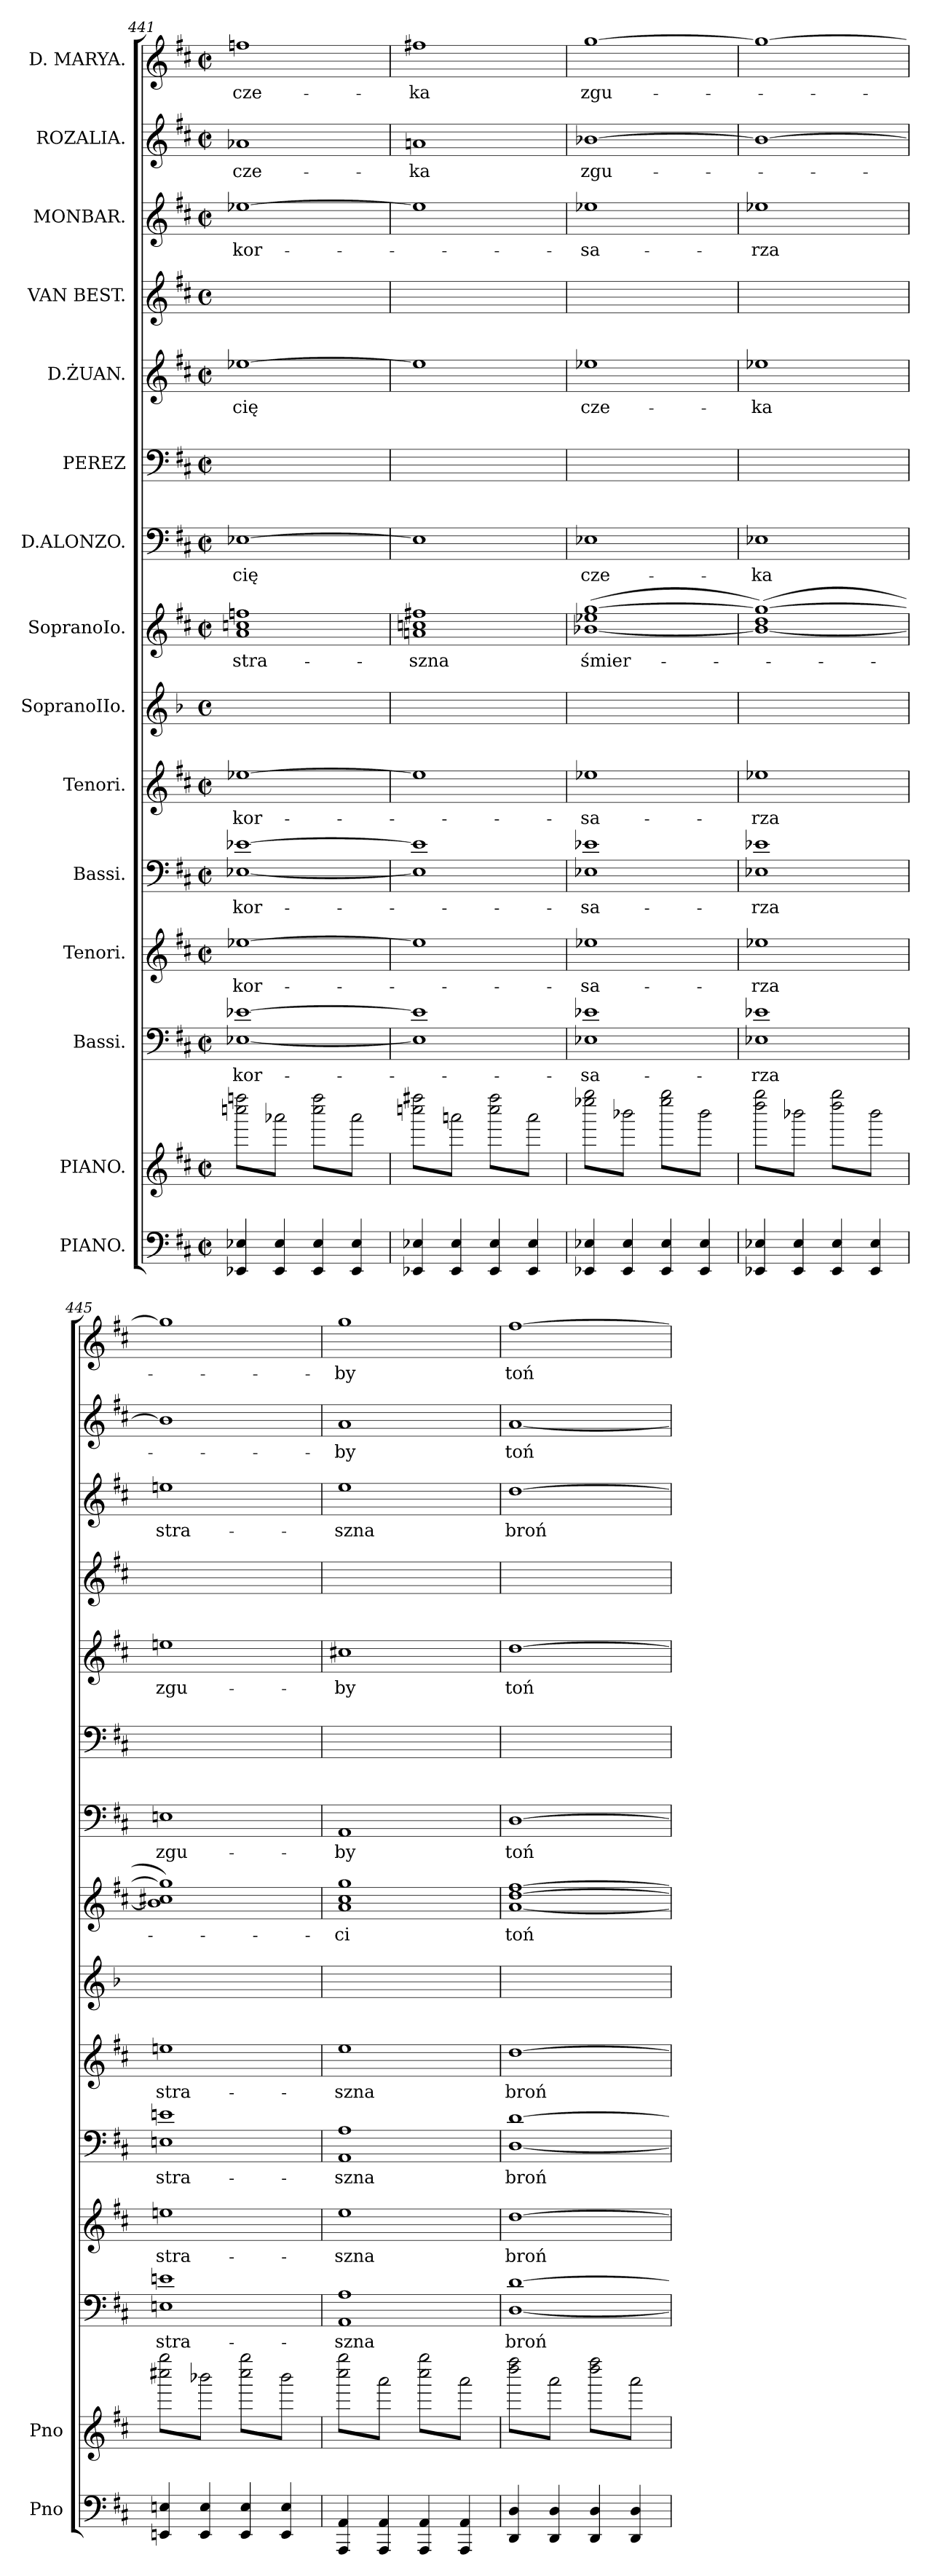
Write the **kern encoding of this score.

**kern	**kern	**kern	**text	**kern	**text	**kern	**text	**kern	**text	**kern	**kern	**text	**kern	**text	**kern	**text	**kern	**text	**kern	**text	**kern	**text	**kern	**text	**kern	**text
*part15	*part14	*part13	*part13	*part12	*part12	*part11	*part11	*part10	*part10	*part9	*part8	*part8	*part7	*part7	*part6	*part6	*part5	*part5	*part4	*part4	*part3	*part3	*part2	*part2	*part1	*part1
*staff15	*staff14	*staff13	*staff13	*staff12	*staff12	*staff11	*staff11	*staff10	*staff10	*staff9	*staff8	*staff8	*staff7	*staff7	*staff6	*staff6	*staff5	*staff5	*staff4	*staff4	*staff3	*staff3	*staff2	*staff2	*staff1	*staff1
*I"PIANO.	*I"PIANO.	*I"Bassi.	*	*I"Tenori.	*	*I"Bassi.	*	*I"Tenori.	*	*I"SopranoIIo.	*I"SopranoIo.	*	*I"D.ALONZO.	*	*I"PEREZ	*	*I"D.ŻUAN.	*	*I"VAN BEST.	*	*I"MONBAR.	*	*I"ROZALIA.	*	*I"D. MARYA.	*
*I'Pno	*I'Pno	*	*	*	*	*	*	*	*	*	*	*	*	*	*	*	*	*	*	*	*	*	*	*	*	*
*clefF4	*clefG2	*clefF4	*	*clefG2	*	*clefF4	*	*clefG2	*	*clefG2	*clefG2	*	*clefF4	*	*clefF4	*	*clefG2	*	*clefG2	*	*clefG2	*	*clefG2	*	*clefG2	*
*	*	*	*	*ITrd8c12	*	*	*	*ITrd8c12	*	*	*	*	*	*	*	*	*ITrd8c12	*	*ITrd8c12	*	*ITrd8c12	*	*	*	*	*
*k[f#c#]	*k[f#c#]	*k[f#c#]	*	*k[f#c#]	*	*k[f#c#]	*	*k[f#c#]	*	*k[b-]	*k[f#c#]	*	*k[f#c#]	*	*k[f#c#]	*	*k[f#c#]	*	*k[f#c#]	*	*k[f#c#]	*	*k[f#c#]	*	*k[f#c#]	*
*M2/2	*M2/2	*M2/2	*	*M2/2	*	*M2/2	*	*M2/2	*	*M4/4	*M2/2	*	*M2/2	*	*M2/2	*	*M2/2	*	*M4/4	*	*M2/2	*	*M2/2	*	*M2/2	*
*met(c|)	*met(c|)	*met(c|)	*	*met(c|)	*	*met(c|)	*	*met(c|)	*	*met(c)	*met(c|)	*	*met(c|)	*	*met(c|)	*	*met(c|)	*	*met(c)	*	*met(c|)	*	*met(c|)	*	*met(c|)	*
=441	=441	=441	=441	=441	=441	=441	=441	=441	=441	=441	=441	=441	=441	=441	=441	=441	=441	=441	=441	=441	=441	=441	=441	=441	=441	=441
*	*tremolo	*	*	*	*	*	*	*	*	*	*	*	*	*	*	*	*	*	*	*	*	*	*	*	*	*
4EE-X/ 4E-X/	8ccccn\ 8ffffn\L	[1E-X [1e-X	kor-	[1e-X	kor-	[1E-X [1e-X	kor-	[1e-X	kor-	1ryy	1a 1ccn 1ffn	stra-	[1E-X	cię	[1e-Xyy	kor-	[1e-X	cię	[1e-Xyy	kor-	[1e-X	kor-	1a-X	cze-	1ffn	cze-
.	8aaa-X\	.	.	.	.	.	.	.	.	.	.	.	.	.	.	.	.	.	.	.	.	.	.	.	.	.
4EE-/ 4E-/	8ccccn\ 8ffffn\	.	.	.	.	.	.	.	.	.	.	.	.	.	.	.	.	.	.	.	.	.	.	.	.	.
.	8aaa-X\J	.	.	.	.	.	.	.	.	.	.	.	.	.	.	.	.	.	.	.	.	.	.	.	.	.
4EE-/ 4E-/	8cccc\ 8ffff\L	.	.	.	.	.	.	.	.	.	.	.	.	.	.	.	.	.	.	.	.	.	.	.	.	.
.	8aaa-\	.	.	.	.	.	.	.	.	.	.	.	.	.	.	.	.	.	.	.	.	.	.	.	.	.
4EE-/ 4E-/	8cccc\ 8ffff\	.	.	.	.	.	.	.	.	.	.	.	.	.	.	.	.	.	.	.	.	.	.	.	.	.
.	8aaa-\J	.	.	.	.	.	.	.	.	.	.	.	.	.	.	.	.	.	.	.	.	.	.	.	.	.
=442	=442	=442	=442	=442	=442	=442	=442	=442	=442	=442	=442	=442	=442	=442	=442	=442	=442	=442	=442	=442	=442	=442	=442	=442	=442	=442
4EE-X/ 4E-X/	8ccccn\ 8ffff#X\L	1E-] 1e-]	.	1e-]	.	1E-] 1e-]	.	1e-]	.	1ryy	1an 1ccn 1ff#X	-szna	1E-]	.	1e-yy]	.	1e-]	.	1e-yy]	.	1e-]	.	1an	-ka	1ff#X	-ka
.	8aaan\	.	.	.	.	.	.	.	.	.	.	.	.	.	.	.	.	.	.	.	.	.	.	.	.	.
4EE-/ 4E-/	8ccccn\ 8ffff#X\	.	.	.	.	.	.	.	.	.	.	.	.	.	.	.	.	.	.	.	.	.	.	.	.	.
.	8aaan\J	.	.	.	.	.	.	.	.	.	.	.	.	.	.	.	.	.	.	.	.	.	.	.	.	.
4EE-/ 4E-/	8cccc\ 8ffff#\L	.	.	.	.	.	.	.	.	.	.	.	.	.	.	.	.	.	.	.	.	.	.	.	.	.
.	8aaa\	.	.	.	.	.	.	.	.	.	.	.	.	.	.	.	.	.	.	.	.	.	.	.	.	.
4EE-/ 4E-/	8cccc\ 8ffff#\	.	.	.	.	.	.	.	.	.	.	.	.	.	.	.	.	.	.	.	.	.	.	.	.	.
.	8aaa\J	.	.	.	.	.	.	.	.	.	.	.	.	.	.	.	.	.	.	.	.	.	.	.	.	.
=443	=443	=443	=443	=443	=443	=443	=443	=443	=443	=443	=443	=443	=443	=443	=443	=443	=443	=443	=443	=443	=443	=443	=443	=443	=443	=443
4EE-X/ 4E-X/	8eeee-X\ 8gggg\L	1E-X 1e-X	-sa-	1e-X	-sa-	1E-X 1e-X	-sa-	1e-X	-sa-	1ryy	([1b-X 1ee-X [1gg	śmier-	1E-X	cze-	1e-Xyy	-sa-	1e-X	cze-	1e-Xyy	-sa-	1e-X	-sa-	[1b-X	zgu-	[1gg	zgu-
.	8bbb-X\	.	.	.	.	.	.	.	.	.	.	.	.	.	.	.	.	.	.	.	.	.	.	.	.	.
4EE-/ 4E-/	8eeee-X\ 8gggg\	.	.	.	.	.	.	.	.	.	.	.	.	.	.	.	.	.	.	.	.	.	.	.	.	.
.	8bbb-X\J	.	.	.	.	.	.	.	.	.	.	.	.	.	.	.	.	.	.	.	.	.	.	.	.	.
4EE-/ 4E-/	8eeee-\ 8gggg\L	.	.	.	.	.	.	.	.	.	.	.	.	.	.	.	.	.	.	.	.	.	.	.	.	.
.	8bbb-\	.	.	.	.	.	.	.	.	.	.	.	.	.	.	.	.	.	.	.	.	.	.	.	.	.
4EE-/ 4E-/	8eeee-\ 8gggg\	.	.	.	.	.	.	.	.	.	.	.	.	.	.	.	.	.	.	.	.	.	.	.	.	.
.	8bbb-\J	.	.	.	.	.	.	.	.	.	.	.	.	.	.	.	.	.	.	.	.	.	.	.	.	.
=444	=444	=444	=444	=444	=444	=444	=444	=444	=444	=444	=444	=444	=444	=444	=444	=444	=444	=444	=444	=444	=444	=444	=444	=444	=444	=444
4EE-X/ 4E-X/	8dddd\ 8gggg\L	1E-X 1e-X	-rza	1e-X	-rza	1E-X 1e-X	-rza	1e-X	-rza	1ryy	(1b-_ 1dd 1gg_)	.	1E-X	-ka	1e-Xyy	-rza	1e-X	-ka	1e-Xyy	-rza	1e-X	-rza	1b-_	.	1gg_	.
.	8bbb-X\	.	.	.	.	.	.	.	.	.	.	.	.	.	.	.	.	.	.	.	.	.	.	.	.	.
4EE-/ 4E-/	8dddd\ 8gggg\	.	.	.	.	.	.	.	.	.	.	.	.	.	.	.	.	.	.	.	.	.	.	.	.	.
.	8bbb-X\J	.	.	.	.	.	.	.	.	.	.	.	.	.	.	.	.	.	.	.	.	.	.	.	.	.
4EE-/ 4E-/	8dddd\ 8gggg\L	.	.	.	.	.	.	.	.	.	.	.	.	.	.	.	.	.	.	.	.	.	.	.	.	.
.	8bbb-\	.	.	.	.	.	.	.	.	.	.	.	.	.	.	.	.	.	.	.	.	.	.	.	.	.
4EE-/ 4E-/	8dddd\ 8gggg\	.	.	.	.	.	.	.	.	.	.	.	.	.	.	.	.	.	.	.	.	.	.	.	.	.
.	8bbb-\J	.	.	.	.	.	.	.	.	.	.	.	.	.	.	.	.	.	.	.	.	.	.	.	.	.
=445	=445	=445	=445	=445	=445	=445	=445	=445	=445	=445	=445	=445	=445	=445	=445	=445	=445	=445	=445	=445	=445	=445	=445	=445	=445	=445
4EEn/ 4En/	8cccc#X\ 8gggg\L	1En 1en	stra-	1en	stra-	1En 1en	stra-	1en	stra-	1ryy	1b-] 1cc#X 1gg])	.	1En	zgu-	1enyy	stra-	1en	zgu-	1enyy	stra-	1en	stra-	1b-]	.	1gg]	.
.	8bbb-X\	.	.	.	.	.	.	.	.	.	.	.	.	.	.	.	.	.	.	.	.	.	.	.	.	.
4EE/ 4E/	8cccc#X\ 8gggg\	.	.	.	.	.	.	.	.	.	.	.	.	.	.	.	.	.	.	.	.	.	.	.	.	.
.	8bbb-X\J	.	.	.	.	.	.	.	.	.	.	.	.	.	.	.	.	.	.	.	.	.	.	.	.	.
4EE/ 4E/	8cccc#\ 8gggg\L	.	.	.	.	.	.	.	.	.	.	.	.	.	.	.	.	.	.	.	.	.	.	.	.	.
.	8bbb-\	.	.	.	.	.	.	.	.	.	.	.	.	.	.	.	.	.	.	.	.	.	.	.	.	.
4EE/ 4E/	8cccc#\ 8gggg\	.	.	.	.	.	.	.	.	.	.	.	.	.	.	.	.	.	.	.	.	.	.	.	.	.
.	8bbb-\J	.	.	.	.	.	.	.	.	.	.	.	.	.	.	.	.	.	.	.	.	.	.	.	.	.
=446	=446	=446	=446	=446	=446	=446	=446	=446	=446	=446	=446	=446	=446	=446	=446	=446	=446	=446	=446	=446	=446	=446	=446	=446	=446	=446
4AAA/ 4AA/	8cccc#\ 8gggg\L	1AA 1A	-szna	1e	-szna	1AA 1A	-szna	1e	-szna	1ryy	1a 1cc# 1gg	-ci	1AA	-by	1Ayy	-szna	1c#X	-by	1eyy	-szna	1e	-szna	1a	-by	1gg	-by
.	8aaa\	.	.	.	.	.	.	.	.	.	.	.	.	.	.	.	.	.	.	.	.	.	.	.	.	.
4AAA/ 4AA/	8cccc#\ 8gggg\	.	.	.	.	.	.	.	.	.	.	.	.	.	.	.	.	.	.	.	.	.	.	.	.	.
.	8aaa\J	.	.	.	.	.	.	.	.	.	.	.	.	.	.	.	.	.	.	.	.	.	.	.	.	.
4AAA/ 4AA/	8cccc#\ 8gggg\L	.	.	.	.	.	.	.	.	.	.	.	.	.	.	.	.	.	.	.	.	.	.	.	.	.
.	8aaa\	.	.	.	.	.	.	.	.	.	.	.	.	.	.	.	.	.	.	.	.	.	.	.	.	.
4AAA/ 4AA/	8cccc#\ 8gggg\	.	.	.	.	.	.	.	.	.	.	.	.	.	.	.	.	.	.	.	.	.	.	.	.	.
.	8aaa\J	.	.	.	.	.	.	.	.	.	.	.	.	.	.	.	.	.	.	.	.	.	.	.	.	.
=447	=447	=447	=447	=447	=447	=447	=447	=447	=447	=447	=447	=447	=447	=447	=447	=447	=447	=447	=447	=447	=447	=447	=447	=447	=447	=447
4DD/ 4D/	8dddd\ 8ffff#\L	[1D [1d	broń	[1d	broń	[1D [1d	broń	[1d	broń	1ryy	[1a [1dd [1ff#	toń	[1D	toń	[1dyy	broń	[1d	toń	[1dyy	broń	[1d	broń	[1a	toń	[1ff#	toń
.	8aaa\	.	.	.	.	.	.	.	.	.	.	.	.	.	.	.	.	.	.	.	.	.	.	.	.	.
4DD/ 4D/	8dddd\ 8ffff#\	.	.	.	.	.	.	.	.	.	.	.	.	.	.	.	.	.	.	.	.	.	.	.	.	.
.	8aaa\J	.	.	.	.	.	.	.	.	.	.	.	.	.	.	.	.	.	.	.	.	.	.	.	.	.
4DD/ 4D/	8dddd\ 8ffff#\L	.	.	.	.	.	.	.	.	.	.	.	.	.	.	.	.	.	.	.	.	.	.	.	.	.
.	8aaa\	.	.	.	.	.	.	.	.	.	.	.	.	.	.	.	.	.	.	.	.	.	.	.	.	.
4DD/ 4D/	8dddd\ 8ffff#\	.	.	.	.	.	.	.	.	.	.	.	.	.	.	.	.	.	.	.	.	.	.	.	.	.
.	8aaa\J	.	.	.	.	.	.	.	.	.	.	.	.	.	.	.	.	.	.	.	.	.	.	.	.	.
*	*Xtremolo	*	*	*	*	*	*	*	*	*	*	*	*	*	*	*	*	*	*	*	*	*	*	*	*	*
.	.	.	.	.	.	.	.	.	.	.	.	.	.	.	.	.	.	.	.	.	.	.	.	.	.	.
.	.	.	.	.	.	.	.	.	.	.	.	.	.	.	.	.	.	.	.	.	.	.	.	.	.	.
=	=	=	=	=	=	=	=	=	=	=	=	=	=	=	=	=	=	=	=	=	=	=	=	=	=	=
*-	*-	*-	*-	*-	*-	*-	*-	*-	*-	*-	*-	*-	*-	*-	*-	*-	*-	*-	*-	*-	*-	*-	*-	*-	*-	*-
